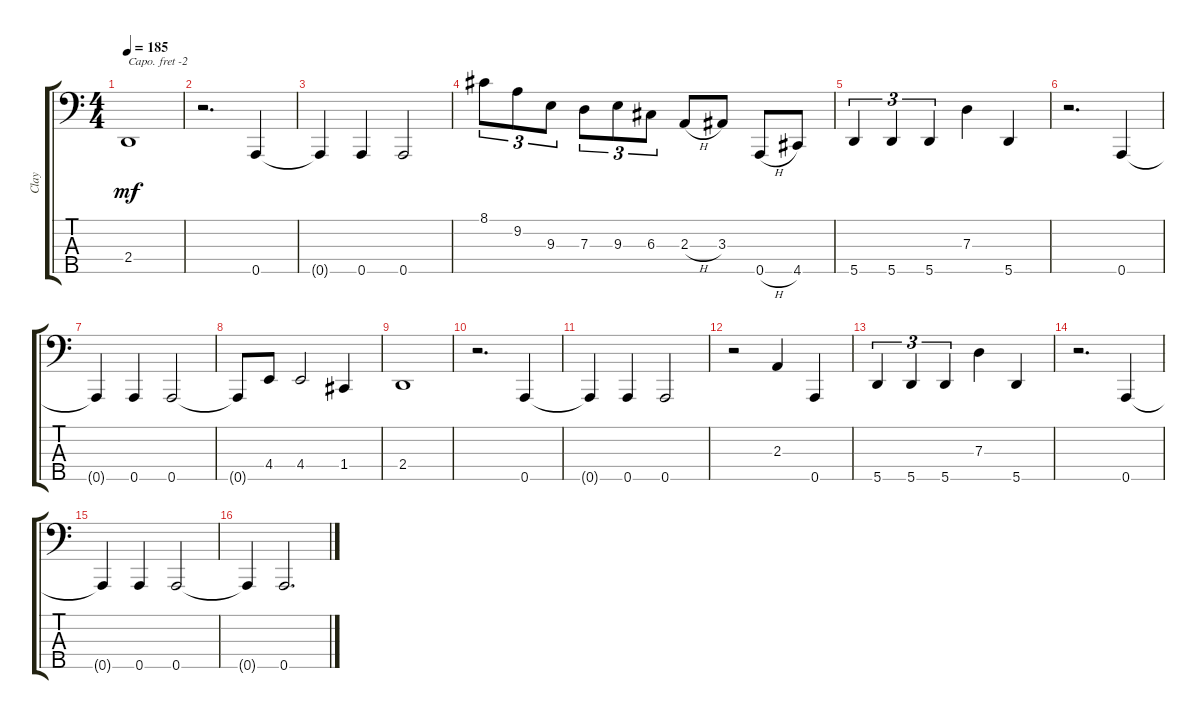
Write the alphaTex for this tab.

\track ("Clay" "Clay") {instrument electricbassfinger}
\staff {score tabs}
\capo -2
\tuning (G2 D2 A1 D1 B0) {hide}
\ts (4 4)
\tempo 185
\clef f4
\ks c
2.4.1{dy mf} |
r.2{d} 0.5.4 |
0.5{t}.4 0.5.4 0.5.2 |
8.1.8{tu (3 2)} 9.2.8{tu (3 2)} 9.3.8{tu (3 2)} 7.3.8{tu (3 2)} 9.3.8{tu (3 2)} 6.3.8{tu (3 2)} 2.3{h}.8 3.3.8 0.5{h}.8 4.5.8 |
5.5.4{tu (3 2)} 5.5.4{tu (3 2)} 5.5.4{tu (3 2)} 7.3.4 5.5.4 |
r.2{d} 0.5.4 |
0.5{t}.4 0.5.4 0.5.2 |
0.5{t}.8 4.4.8 4.4.2 1.4.4 |
2.4.1 |
r.2{d} 0.5.4 |
0.5{t}.4 0.5.4 0.5.2 |
r.2 2.3.4 0.5.4 |
5.5.4{tu (3 2)} 5.5.4{tu (3 2)} 5.5.4{tu (3 2)} 7.3.4 5.5.4 |
r.2{d} 0.5.4 |
0.5{t}.4 0.5.4 0.5.2 |
0.5{t}.4 0.5.2{d}
